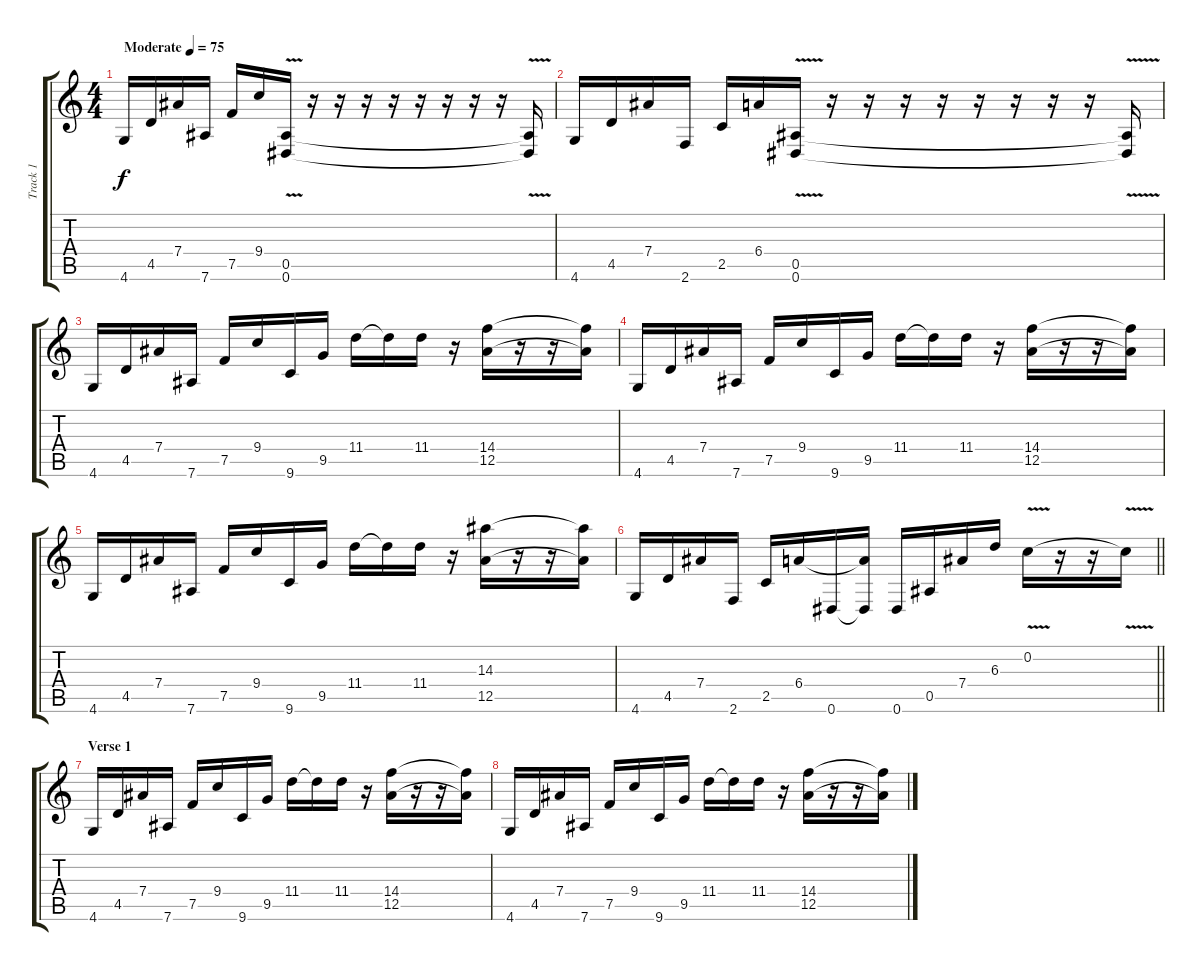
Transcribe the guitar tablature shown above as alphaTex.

\track ("Track 1" "Track 1") {instrument electricguitarclean}
\staff {score tabs}
\tuning (F4 C4 Ab3 Eb3 Bb2 Eb2) {hide}
\ts (4 4)
\tempo (75 "Moderate")
\clef g2
\ks c
4.6.16{dy f instrument electricguitarclean} 4.5.16 7.4.16 7.6.16 7.5.16 9.4.16 (0.5{v} 0.6{v}).16 r.16 r.16 r.16 r.16 r.16 r.16 r.16 r.16 (0.5{t} 0.6{t}).16 |
4.6.16 4.5.16 7.4.16 2.6.16 2.5.16 6.4.16 (0.5{v} 0.6{v}).16 r.16 r.16 r.16 r.16 r.16 r.16 r.16 r.16 (0.5{t} 0.6{t}).16 |
4.6.16 4.5.16 7.4.16 7.6.16 7.5.16 9.4.16 9.6.16 9.5.16 11.4.16 11.4{t}.16 11.4.16 r.16 (14.4 12.5).16 r.16 r.16 (14.4{t} 12.5{t}).16 |
4.6.16 4.5.16 7.4.16 7.6.16 7.5.16 9.4.16 9.6.16 9.5.16 11.4.16 11.4{t}.16 11.4.16 r.16 (14.4 12.5).16 r.16 r.16 (14.4{t} 12.5{t}).16 |
4.6.16 4.5.16 7.4.16 7.6.16 7.5.16 9.4.16 9.6.16 9.5.16 11.4.16 11.4{t}.16 11.4.16 r.16 (14.3 12.5).16 r.16 r.16 (14.3{t} 12.5{t}).16 |
\barLineRight lightlight
4.6.16 4.5.16 7.4.16 2.6.16 2.5.16 6.4.16 0.6.16 (6.4{t} 0.6{t}).16 0.6.16 0.5.16 7.4.16 6.3.16 0.2{v}.16 r.16 r.16 0.2{t}.16 |
\section ("" "Verse 1")
4.6.16 4.5.16 7.4.16 7.6.16 7.5.16 9.4.16 9.6.16 9.5.16 11.4.16 11.4{t}.16 11.4.16 r.16 (14.4 12.5).16 r.16 r.16 (14.4{t} 12.5{t}).16 |
4.6.16 4.5.16 7.4.16 7.6.16 7.5.16 9.4.16 9.6.16 9.5.16 11.4.16 11.4{t}.16 11.4.16 r.16 (14.4 12.5).16 r.16 r.16 (14.4{t} 12.5{t}).16
